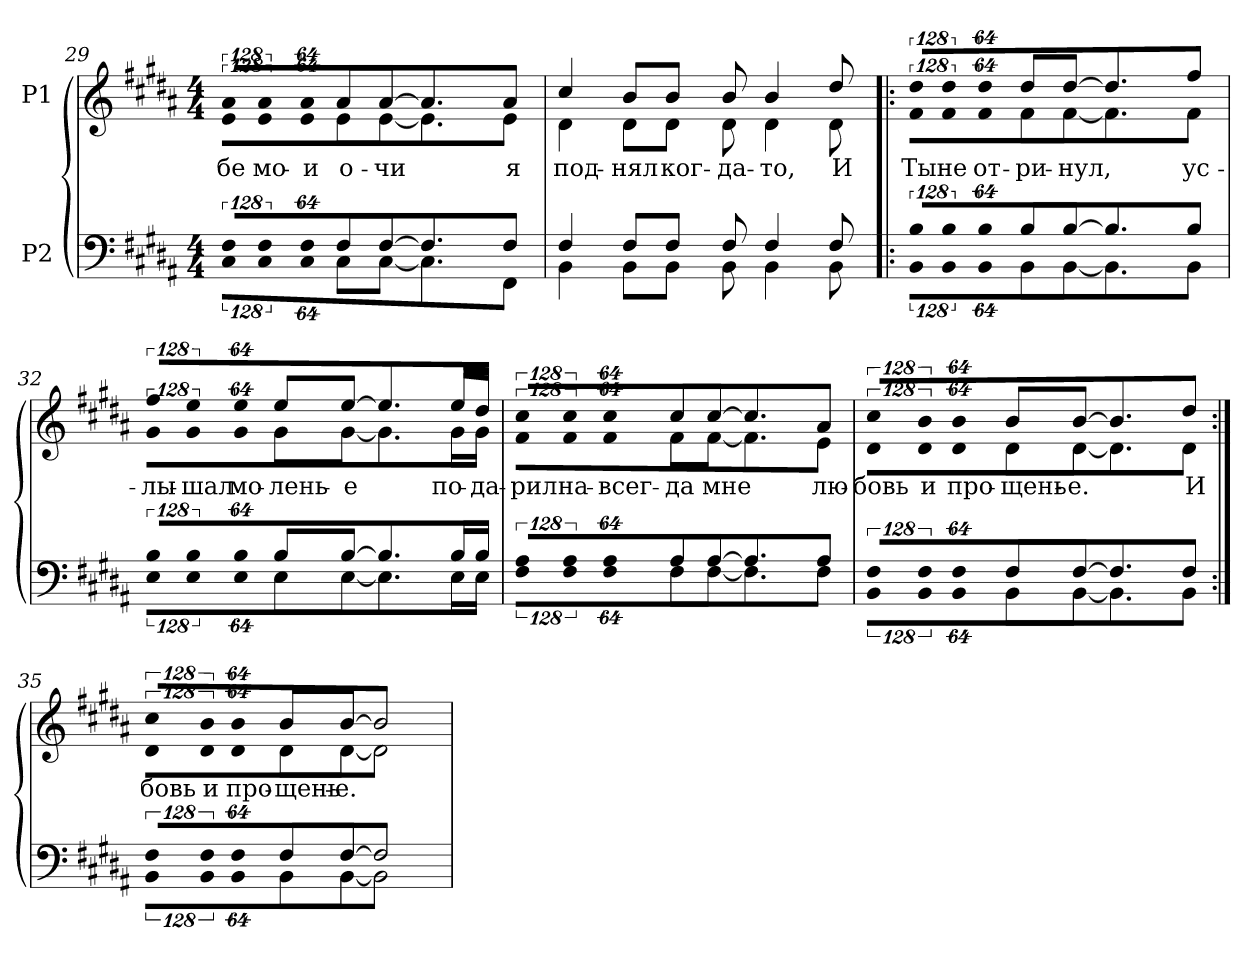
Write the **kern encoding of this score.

**kern	**kern	**text
*part2	*part1	*part1
*staff2	*staff1	*staff1
*I"P2	*I"P1	*
*clefF4	*clefG2	*
*k[f#c#g#d#a#]	*k[f#c#g#d#a#]	*
*B:	*B:	*
*M4/4	*M4/4	*
=29	=29	=29
*^	*^	*
!LO:N:vis=8	!LO:N:vis=8	!LO:N:vis=8	!LO:N:vis=8	!
!	!	!	!	!LO:LY:b:color=#000000
1024%85F#i/L	1024%85C#i\L	1024%85a#i/L	1024%85ei\L	-бе
!LO:N:vis=8	!LO:N:vis=8	!LO:N:vis=8	!LO:N:vis=8	!
!	!	!	!	!LO:LY:b:color=#000000
1024%85F#i/	1024%85C#i\	1024%85a#i/	1024%85ei\	мо-
!LO:N:vis=8	!LO:N:vis=8	!LO:N:vis=8	!LO:N:vis=8	!
!	!	!	!	!LO:LY:b:color=#000000
512%43F#i/J	512%43C#i\J	512%43a#i/J	512%43ei\J	-и
!	!	!	!	!LO:LY:b:color=#000000
8F#i/L	8C#i\L	8a#i/L	8ei\L	о-
!	!	!	!	!LO:LY:b:color=#000000
[8F#i/J	[8C#i\J	[8a#i/J	[8ei\J	-чи
4.F#i/]	4.C#i\]	4.a#i/]	4.ei\]	.
!	!	!	!	!LO:LY:b:color=#000000
8F#i/	8FF#i\	8a#i/	8ei\	я
!!LO:LB:g=z	!!
=30	=30	=30	=30	=30
!	!	!	!	!LO:LY:b:color=#000000
4F#i/	4BBi\	4cc#i/	4d#i\	под-
!	!	!	!	!LO:LY:b:color=#000000
8F#i/L	8BBi\L	8bi/L	8d#i\L	-нял
!	!	!	!	!LO:LY:b:color=#000000
8F#i/J	8BBi\J	8bi/J	8d#i\J	ког-
!	!	!	!	!LO:LY:b:color=#000000
8F#i/	8BBi\	8bi/	8d#i\	-да-
!	!	!	!	!LO:LY:b:color=#000000
4F#i/	4BBi\	4bi/	4d#i\	-то,
!	!	!	!	!LO:LY:b:color=#000000
8F#i/	8BBi\	8dd#i/	8d#i\	И
=31!|:	=31!|:	=31!|:	=31!|:	=31!|:
!LO:N:vis=8	!LO:N:vis=8	!LO:N:vis=8	!LO:N:vis=8	!
!	!	!	!	!LO:LY:b:color=#000000
1024%85Bi/L	1024%85BBi\L	1024%85dd#i/L	1024%85f#i\L	Ты
!LO:N:vis=8	!LO:N:vis=8	!LO:N:vis=8	!LO:N:vis=8	!
!	!	!	!	!LO:LY:b:color=#000000
1024%85Bi/	1024%85BBi\	1024%85dd#i/	1024%85f#i\	не
!LO:N:vis=8	!LO:N:vis=8	!LO:N:vis=8	!LO:N:vis=8	!
!	!	!	!	!LO:LY:b:color=#000000
512%43Bi/J	512%43BBi\J	512%43dd#i/J	512%43f#i\J	от-
!	!	!	!	!LO:LY:b:color=#000000
8Bi/L	8BBi\L	8dd#i/L	8f#i\L	-ри-
!	!	!	!	!LO:LY:b:color=#000000
[8Bi/J	[8BBi\J	[8dd#i/J	[8f#i\J	-нул,
4.Bi/]	4.BBi\]	4.dd#i/]	4.f#i\]	.
!	!	!	!	!LO:LY:b:color=#000000
8Bi/	8BBi\	8ff#i/	8f#i\	ус-
=32	=32	=32	=32	=32
!LO:N:vis=8	!LO:N:vis=8	!LO:N:vis=8	!LO:N:vis=8	!
!	!	!	!	!LO:LY:b:color=#000000
1024%85Bi/L	1024%85Ei\L	1024%85ff#i/L	1024%85g#i\L	-лы-
!LO:N:vis=8	!LO:N:vis=8	!LO:N:vis=8	!LO:N:vis=8	!
!	!	!	!	!LO:LY:b:color=#000000
1024%85Bi/	1024%85Ei\	1024%85eei/	1024%85g#i\	-шал
!LO:N:vis=8	!LO:N:vis=8	!LO:N:vis=8	!LO:N:vis=8	!
!	!	!	!	!LO:LY:b:color=#000000
512%43Bi/J	512%43Ei\J	512%43eei/J	512%43g#i\J	мо-
!	!	!	!	!LO:LY:b:color=#000000
8Bi/L	8Ei\L	8eei/L	8g#i\L	-лень-
!	!	!	!	!LO:LY:b:color=#000000
[8Bi/J	[8Ei\J	[8eei/J	[8g#i\J	-е
4.Bi/]	4.Ei\]	4.eei/]	4.g#i\]	.
!	!	!	!	!LO:LY:b:color=#000000
16Bi/LL	16Ei\LL	16eei/LL	16g#i\LL	по-
!	!	!	!	!LO:LY:b:color=#000000
16Bi/JJ	16Ei\JJ	16dd#i/JJ	16g#i\JJ	-да-
!!LO:LB:g=z	!!
=33	=33	=33	=33	=33
!LO:N:vis=8	!LO:N:vis=8	!LO:N:vis=8	!LO:N:vis=8	!
!	!	!	!	!LO:LY:b:color=#000000
1024%85A#i/L	1024%85F#i\L	1024%85cc#i/L	1024%85f#i\L	-рил
!LO:N:vis=8	!LO:N:vis=8	!LO:N:vis=8	!LO:N:vis=8	!
!	!	!	!	!LO:LY:b:color=#000000
1024%85A#i/	1024%85F#i\	1024%85cc#i/	1024%85f#i\	на-
!LO:N:vis=8	!LO:N:vis=8	!LO:N:vis=8	!LO:N:vis=8	!
!	!	!	!	!LO:LY:b:color=#000000
512%43A#i/J	512%43F#i\J	512%43cc#i/J	512%43f#i\J	-всег-
!	!	!	!	!LO:LY:b:color=#000000
8A#i/L	8F#i\L	8cc#i/L	8f#i\L	-да
!	!	!	!	!LO:LY:b:color=#000000
[8A#i/J	[8F#i\J	[8cc#i/J	[8f#i\J	мне
4.A#i/]	4.F#i\]	4.cc#i/]	4.f#i\]	.
!	!	!	!	!LO:LY:b:color=#000000
8A#i/	8F#i\	8a#i/	8ei\	лю-
=34	=34	=34	=34	=34
!LO:N:vis=8	!LO:N:vis=8	!LO:N:vis=8	!LO:N:vis=8	!
!	!	!	!	!LO:LY:b:color=#000000
1024%85F#i/L	1024%85BBi\L	1024%85cc#i/L	1024%85d#i\L	-бовь
!LO:N:vis=8	!LO:N:vis=8	!LO:N:vis=8	!LO:N:vis=8	!
!	!	!	!	!LO:LY:b:color=#000000
1024%85F#i/	1024%85BBi\	1024%85bi/	1024%85d#i\	и
!LO:N:vis=8	!LO:N:vis=8	!LO:N:vis=8	!LO:N:vis=8	!
!	!	!	!	!LO:LY:b:color=#000000
512%43F#i/J	512%43BBi\J	512%43bi/J	512%43d#i\J	про-
!	!	!	!	!LO:LY:b:color=#000000
8F#i/L	8BBi\L	8bi/L	8d#i\L	-щень-
!	!	!	!	!LO:LY:b:color=#000000
[8F#i/J	[8BBi\J	[8bi/J	[8d#i\J	-е.
4.F#i/]	4.BBi\]	4.bi/]	4.d#i\]	.
!	!	!	!	!LO:LY:b:color=#000000
8F#i/	8BBi\	8dd#i/	8d#i\	И
!!LO:LB:g=z	!!
=35:|!	=35:|!	=35:|!	=35:|!	=35:|!
!LO:N:vis=8	!LO:N:vis=8	!LO:N:vis=8	!LO:N:vis=8	!
!	!	!	!	!LO:LY:b:color=#000000
1024%85F#i/L	1024%85BBi\L	1024%85cc#i/L	1024%85d#i\L	бовь
!LO:N:vis=8	!LO:N:vis=8	!LO:N:vis=8	!LO:N:vis=8	!
!	!	!	!	!LO:LY:b:color=#000000
1024%85F#i/	1024%85BBi\	1024%85bi/	1024%85d#i\	и
!LO:N:vis=8	!LO:N:vis=8	!LO:N:vis=8	!LO:N:vis=8	!
!	!	!	!	!LO:LY:b:color=#000000
512%43F#i/J	512%43BBi\J	512%43bi/J	512%43d#i\J	про-
!	!	!	!	!LO:LY:b:color=#000000
8F#i/L	8BBi\L	8bi/L	8d#i\L	-щень-
!	!	!	!	!LO:LY:b:color=#000000
[8F#i/J	[8BBi\J	[8bi/J	[8d#i\J	-е.
2F#i/]	2BBi\]	2bi/]	2d#i\]	.
*v	*v	*	*	*
*	*v	*v	*
=	=	=
*-	*-	*-
